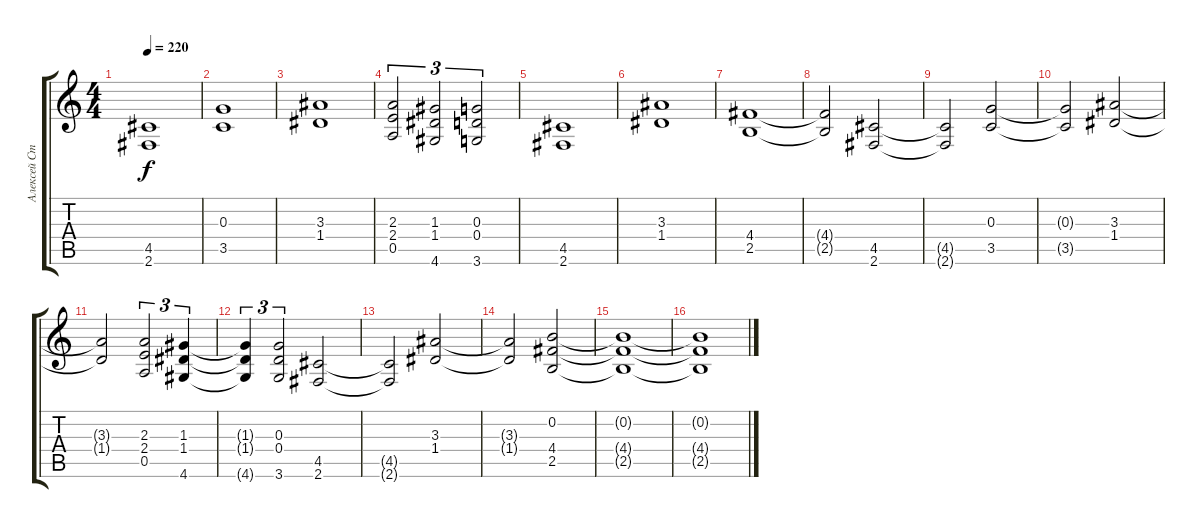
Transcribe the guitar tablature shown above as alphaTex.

\track ("Алексей Страйк" "Алексей Ст") {instrument distortionguitar}
\staff {score tabs}
\tuning (E4 B3 G3 D3 A2 E2) {hide}
\ts (4 4)
\tempo 220
\clef g2
\ks c
(4.5 2.6).1{dy f} |
(0.3 3.5).1 |
(3.3 1.4).1 |
(2.3 2.4 0.5).2{tu (3 2)} (1.3 1.4 4.6).2{tu (3 2)} (0.3 0.4 3.6).2{tu (3 2)} |
(4.5 2.6).1 |
(3.3 1.4).1 |
(4.4 2.5).1 |
(4.4{t} 2.5{t}).2 (4.5 2.6).2 |
(4.5{t} 2.6{t}).2 (0.3 3.5).2 |
(0.3{t} 3.5{t}).2 (3.3 1.4).2 |
(3.3{t} 1.4{t}).2 (2.3 2.4 0.5).2{tu (3 2)} (1.3 1.4 4.6).4{tu (3 2)} |
(1.3{t} 1.4{t} 4.6{t}).4{tu (3 2)} (0.3 0.4 3.6).2{tu (3 2)} (4.5 2.6).2 |
(4.5{t} 2.6{t}).2 (3.3 1.4).2 |
(3.3{t} 1.4{t}).2 (0.2 4.4 2.5).2 |
(0.2{t} 4.4{t} 2.5{t}).1 |
(0.2{t} 4.4{t} 2.5{t}).1
